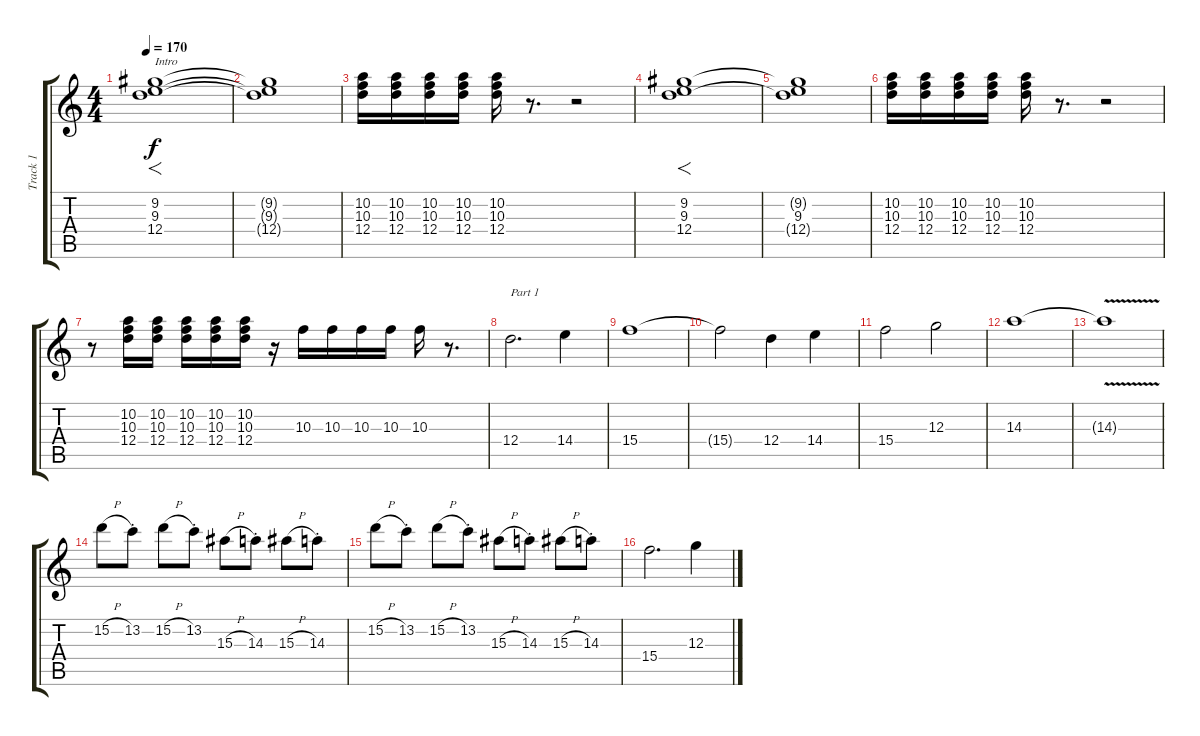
\track ("Track 1" "Track 1") {instrument acousticguitarsteel}
\staff {score tabs}
\tuning (E4 B3 G3 D3 A2 E2) {hide}
\ts (4 4)
\tempo 170
\clef g2
\ks c
(9.2 9.3 12.4).1{f txt "Intro" dy f instrument acousticguitarsteel} |
(9.2{t} 9.3{t} 12.4{t}).1 |
(10.2 10.3 12.4).16 (10.2 10.3 12.4).16 (10.2 10.3 12.4).16 (10.2 10.3 12.4).16 (10.2 10.3 12.4).16 r.8{d} r.2 |
(9.2 9.3 12.4).1{f} |
(9.2{t} 9.3 12.4{t}).1 |
(10.2 10.3 12.4).16 (10.2 10.3 12.4).16 (10.2 10.3 12.4).16 (10.2 10.3 12.4).16 (10.2 10.3 12.4).16 r.8{d} r.2 |
r.8 (10.2 10.3 12.4).16 (10.2 10.3 12.4).16 (10.2 10.3 12.4).16 (10.2 10.3 12.4).16 (10.2 10.3 12.4).16 r.16 10.3.16 10.3.16 10.3.16 10.3.16 10.3.16 r.8{d} |
12.4.2{d txt "Part 1"} 14.4.4 |
15.4.1 |
15.4{t}.2 12.4.4 14.4.4 |
15.4.2 12.3.2 |
14.3.1 |
14.3{v t}.1 |
15.2{h}.8 13.2{st}.8 15.2{h}.8 13.2{st}.8 15.3{h}.8 14.3{st}.8 15.3{h}.8 14.3{st}.8 |
15.2{h}.8 13.2{st}.8 15.2{h}.8 13.2{st}.8 15.3{h}.8 14.3{st}.8 15.3{h}.8 14.3{st}.8 |
15.4.2{d} 12.3.4
